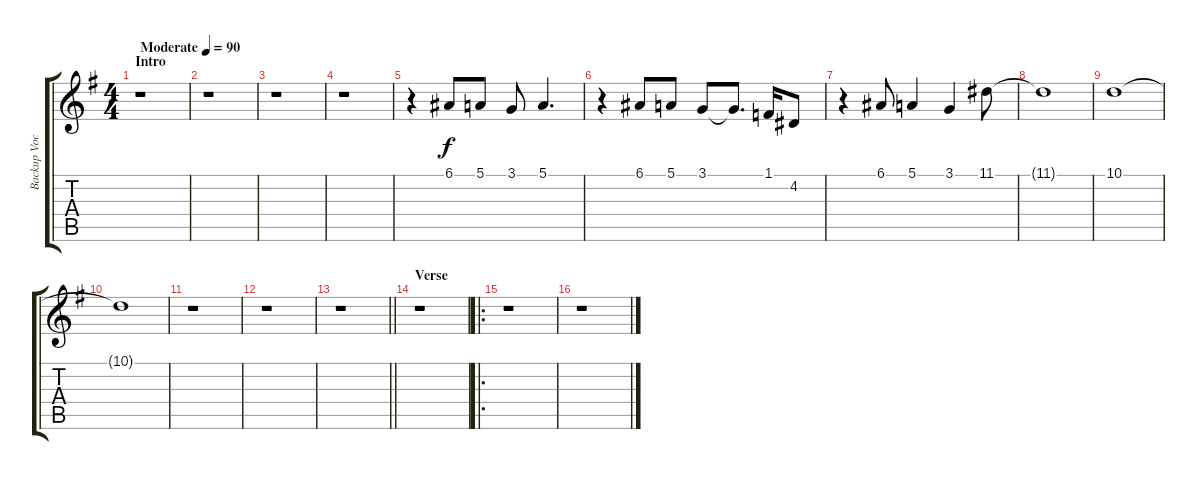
\track ("Backup Vocals (Lori Lee)" "Backup Voc") {instrument cello}
\staff {score tabs}
\tuning (E4 B3 G3 D3 A2 D2) {hide}
\ts (4 4)
\section ("" "Intro")
\tempo (90 "Moderate")
\clef g2
\ks g
r.1{dy f instrument cello} |
r.1 |
r.1 |
r.1 |
r.4 6.1.8 5.1.8 3.1.8 5.1.4{d} |
r.4 6.1.8 5.1.8 3.1.8 3.1{t}.8{d} 1.1.16 4.2.8 |
r.4 6.1.8 5.1.4 3.1.4 11.1.8 |
11.1{t}.1 |
10.1.1 |
10.1{t}.1 |
r.1 |
r.1 |
\barLineRight lightlight
r.1 |
\section ("" "Verse")
r.1 |
\ro
r.1 |
r.1
